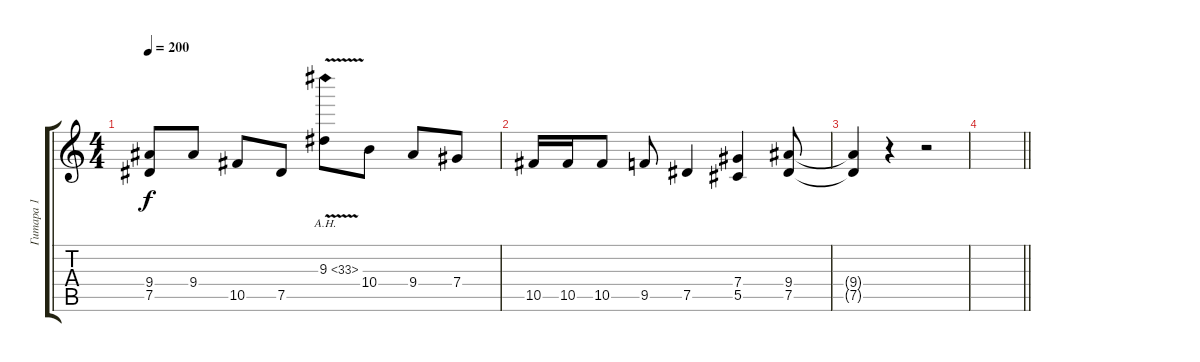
\track ("Гитара 1" "Гитара 1") {instrument overdrivenguitar}
\staff {score tabs}
\tuning (Eb4 Bb3 Gb3 Db3 Ab2 Eb2) {hide}
\ts (4 4)
\tempo 200
\clef g2
\ks c
(9.4{t} 7.5{t}).8{dy f} 9.4.8 10.5.8 7.5.8 9.3{ah 24 v}.8 10.4.8 9.4.8 7.4.8 |
10.5.16 10.5.16 10.5.8 9.5.8 7.5.4 (7.4 5.5).4 (9.4 7.5).8 |
(9.4{t} 7.5{t}).4 r.4 r.2 |
\barLineRight lightlight
